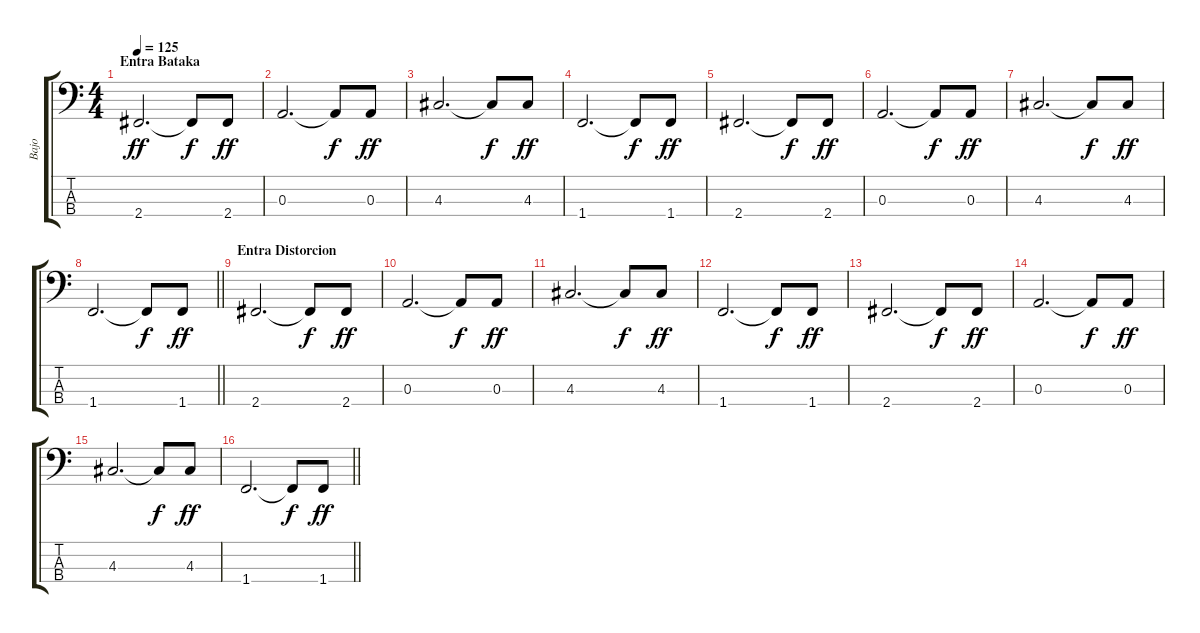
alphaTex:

\track ("Bajo" "Bajo") {instrument electricbassfinger}
\staff {score tabs}
\tuning (G2 D2 A1 E1) {hide}
\ts (4 4)
\section ("" "Entra Bataka")
\tempo 125
\clef f4
\ks c
2.4.2{d dy ff} 2.4{t}.8{dy f} 2.4.8{dy ff} |
0.3.2{d} 0.3{t}.8{dy f} 0.3.8{dy ff} |
4.3.2{d} 4.3{t}.8{dy f} 4.3.8{dy ff} |
1.4.2{d} 1.4{t}.8{dy f} 1.4.8{dy ff} |
2.4.2{d} 2.4{t}.8{dy f} 2.4.8{dy ff} |
0.3.2{d} 0.3{t}.8{dy f} 0.3.8{dy ff} |
4.3.2{d} 4.3{t}.8{dy f} 4.3.8{dy ff} |
\barLineRight lightlight
1.4.2{d} 1.4{t}.8{dy f} 1.4.8{dy ff} |
\section ("" "Entra Distorcion")
2.4.2{d} 2.4{t}.8{dy f} 2.4.8{dy ff} |
0.3.2{d} 0.3{t}.8{dy f} 0.3.8{dy ff} |
4.3.2{d} 4.3{t}.8{dy f} 4.3.8{dy ff} |
1.4.2{d} 1.4{t}.8{dy f} 1.4.8{dy ff} |
2.4.2{d} 2.4{t}.8{dy f} 2.4.8{dy ff} |
0.3.2{d} 0.3{t}.8{dy f} 0.3.8{dy ff} |
4.3.2{d} 4.3{t}.8{dy f} 4.3.8{dy ff} |
\barLineRight lightlight
1.4.2{d} 1.4{t}.8{dy f} 1.4.8{dy ff}
